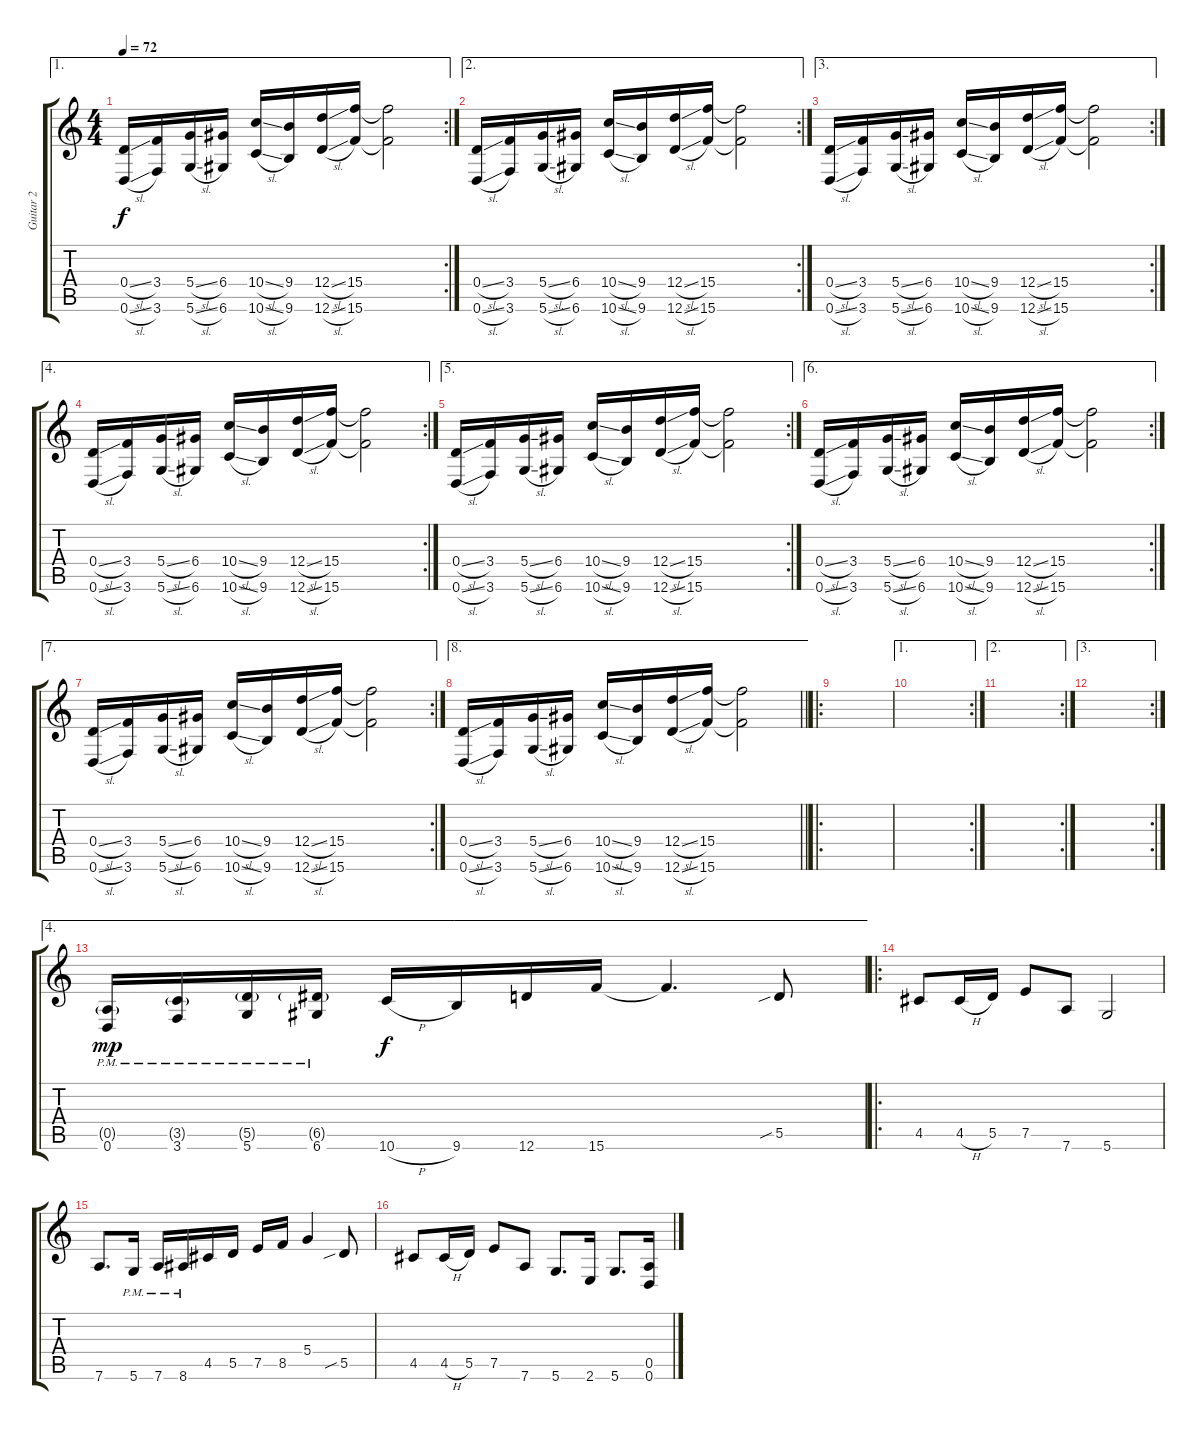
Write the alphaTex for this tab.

\track ("Guitar 2" "Guitar 2") {instrument overdrivenguitar}
\staff {score tabs}
\tuning (E4 A3 F3 D3 A2 D2) {hide}
\ae 1
\rc 2
\ts (4 4)
\tempo 72
\clef g2
\ks c
(0.4{sl} 0.6{sl}).16{dy f} (3.4 3.6).16 (5.4{sl} 5.6{sl}).16 (6.4 6.6).16 (10.4{sl} 10.6{sl}).16 (9.4 9.6).16 (12.4{sl} 12.6{sl}).16 (15.4 15.6).16 (15.4{t} 15.6{t}).2 |
\ae 2
\rc 2
(0.4{sl} 0.6{sl}).16 (3.4 3.6).16 (5.4{sl} 5.6{sl}).16 (6.4 6.6).16 (10.4{sl} 10.6{sl}).16 (9.4 9.6).16 (12.4{sl} 12.6{sl}).16 (15.4 15.6).16 (15.4{t} 15.6{t}).2 |
\ae 3
\rc 2
(0.4{sl} 0.6{sl}).16 (3.4 3.6).16 (5.4{sl} 5.6{sl}).16 (6.4 6.6).16 (10.4{sl} 10.6{sl}).16 (9.4 9.6).16 (12.4{sl} 12.6{sl}).16 (15.4 15.6).16 (15.4{t} 15.6{t}).2 |
\ae 4
\rc 2
(0.4{sl} 0.6{sl}).16 (3.4 3.6).16 (5.4{sl} 5.6{sl}).16 (6.4 6.6).16 (10.4{sl} 10.6{sl}).16 (9.4 9.6).16 (12.4{sl} 12.6{sl}).16 (15.4 15.6).16 (15.4{t} 15.6{t}).2 |
\ae 5
\rc 2
(0.4{sl} 0.6{sl}).16 (3.4 3.6).16 (5.4{sl} 5.6{sl}).16 (6.4 6.6).16 (10.4{sl} 10.6{sl}).16 (9.4 9.6).16 (12.4{sl} 12.6{sl}).16 (15.4 15.6).16 (15.4{t} 15.6{t}).2 |
\ae 6
\rc 2
(0.4{sl} 0.6{sl}).16 (3.4 3.6).16 (5.4{sl} 5.6{sl}).16 (6.4 6.6).16 (10.4{sl} 10.6{sl}).16 (9.4 9.6).16 (12.4{sl} 12.6{sl}).16 (15.4 15.6).16 (15.4{t} 15.6{t}).2 |
\ae 7
\rc 2
(0.4{sl} 0.6{sl}).16 (3.4 3.6).16 (5.4{sl} 5.6{sl}).16 (6.4 6.6).16 (10.4{sl} 10.6{sl}).16 (9.4 9.6).16 (12.4{sl} 12.6{sl}).16 (15.4 15.6).16 (15.4{t} 15.6{t}).2 |
\ae 8
\barLineRight lightlight
(0.4{sl} 0.6{sl}).16 (3.4 3.6).16 (5.4{sl} 5.6{sl}).16 (6.4 6.6).16 (10.4{sl} 10.6{sl}).16 (9.4 9.6).16 (12.4{sl} 12.6{sl}).16 (15.4 15.6).16 (15.4{t} 15.6{t}).2 |
\ro
|
\ae 1
\rc 2
|
\ae 2
\rc 2
|
\ae 3
\rc 2
|
\ae 4
(0.5{g} 0.6{pm}).16{dy mp instrument overdrivenguitar} (3.5{g} 3.6{pm}).16 (5.5{g} 5.6{pm}).16 (6.5{g} 6.6{pm}).16 10.6{h}.16{dy f} 9.6.16 12.6.16 15.6.16 15.6{t}.4{d} 5.5{sib}.8 |
\ro
4.5.8 4.5{h}.16 5.5.16 7.5.8 7.6.8 5.6.2 |
7.6.8{d} 5.6{pm}.16 7.6{pm}.16 8.6{pm}.16 4.5.16 5.5.16 7.5.16 8.5.16 5.4.4 5.5{sib}.8 |
4.5.8 4.5{h}.16 5.5.16 7.5.8 7.6.8 5.6.8{d} 2.6.16 5.6.8{d} (0.5 0.6).16
